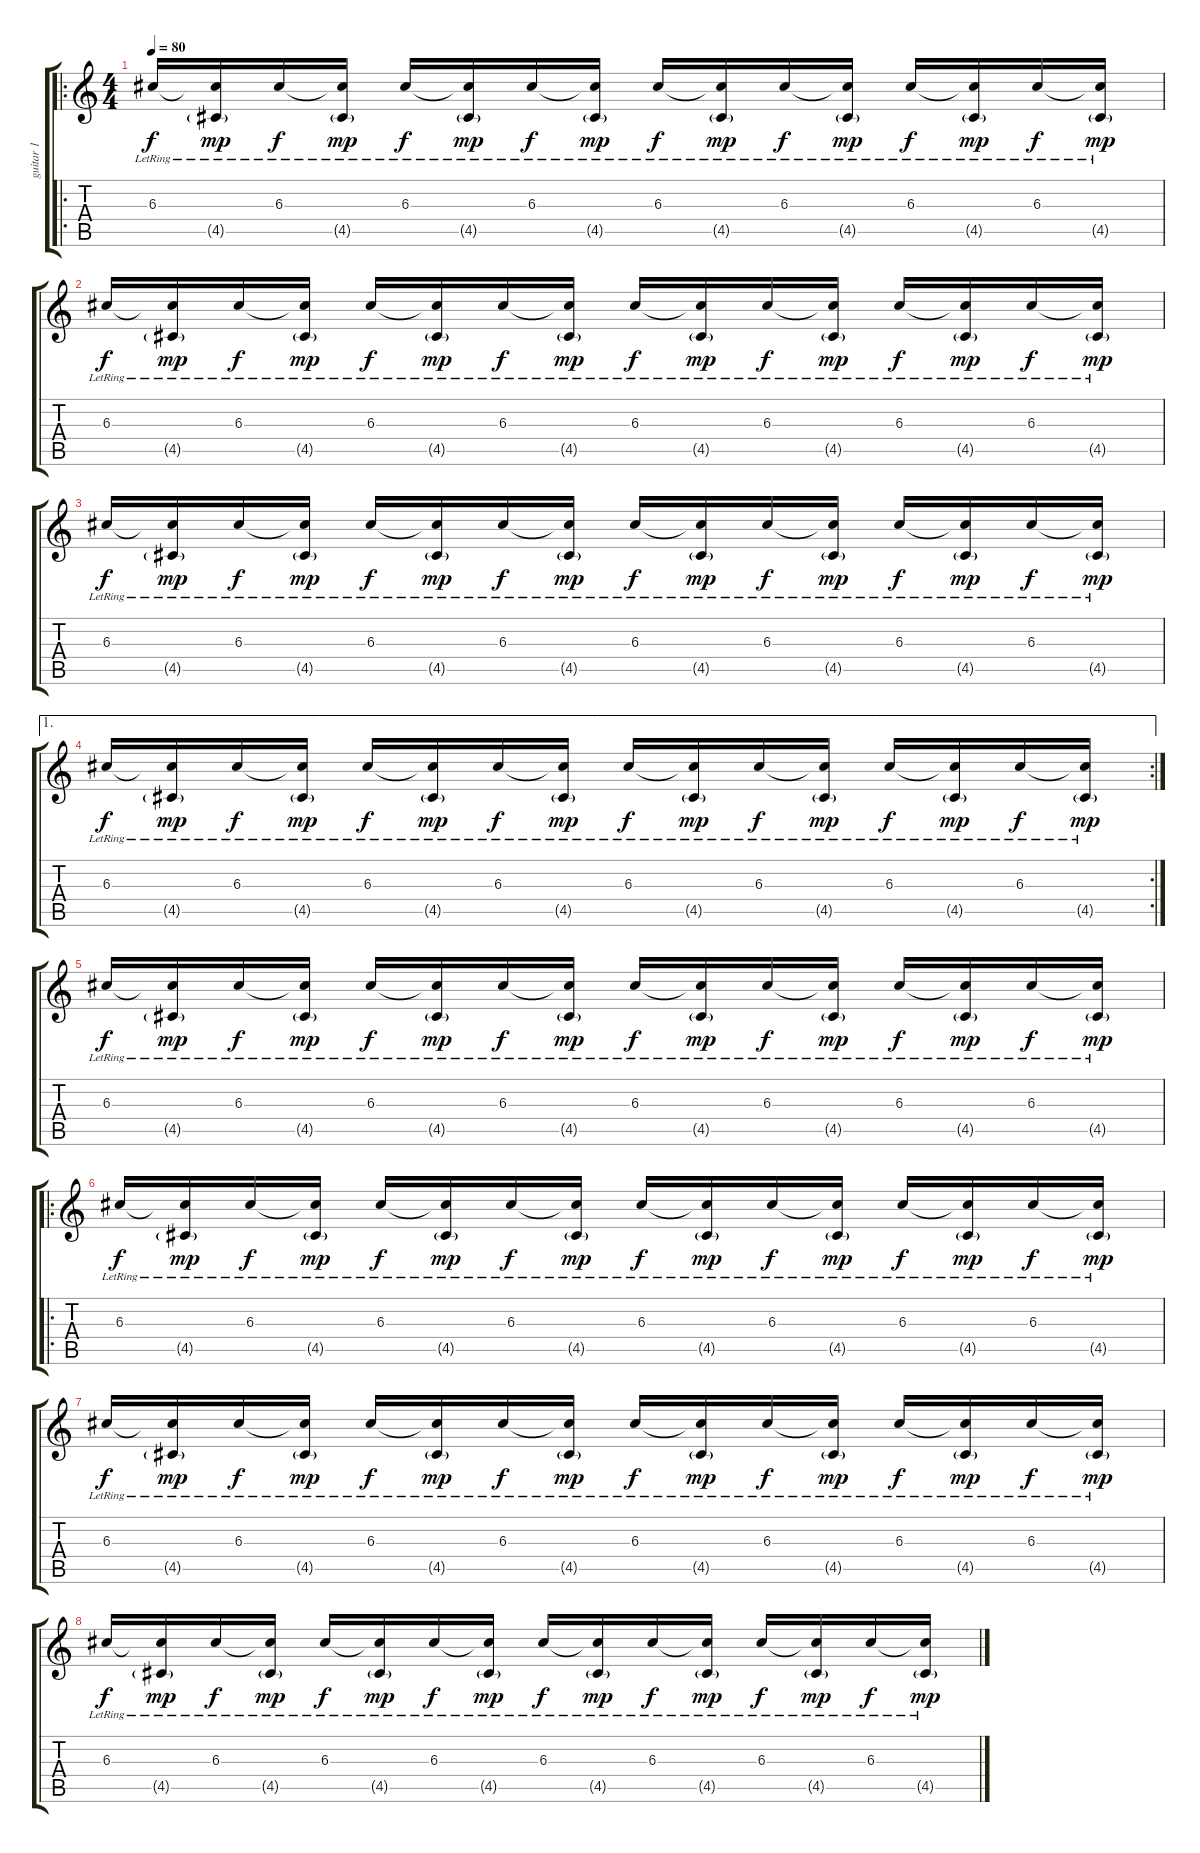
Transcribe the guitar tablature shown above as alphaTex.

\track ("guitar 1" "guitar 1") {instrument electricguitarclean}
\staff {score tabs}
\tuning (E4 B3 G3 D3 A2 E2) {hide}
\ro
\ts (4 4)
\tempo 80
\clef g2
\ks c
6.3{lr}.16{dy f} (6.3{t} 4.5{g lr}).16{dy mp} 6.3{lr}.16{dy f} (6.3{t} 4.5{g lr}).16{dy mp} 6.3{lr}.16{dy f} (6.3{t} 4.5{g lr}).16{dy mp} 6.3{lr}.16{dy f} (6.3{t} 4.5{g lr}).16{dy mp} 6.3{lr}.16{dy f} (6.3{t} 4.5{g lr}).16{dy mp} 6.3{lr}.16{dy f} (6.3{t} 4.5{g lr}).16{dy mp} 6.3{lr}.16{dy f} (6.3{t} 4.5{g lr}).16{dy mp} 6.3{lr}.16{dy f} (6.3{t} 4.5{g lr}).16{dy mp} |
6.3{lr}.16{dy f} (6.3{t} 4.5{g lr}).16{dy mp} 6.3{lr}.16{dy f} (6.3{t} 4.5{g lr}).16{dy mp} 6.3{lr}.16{dy f} (6.3{t} 4.5{g lr}).16{dy mp} 6.3{lr}.16{dy f} (6.3{t} 4.5{g lr}).16{dy mp} 6.3{lr}.16{dy f} (6.3{t} 4.5{g lr}).16{dy mp} 6.3{lr}.16{dy f} (6.3{t} 4.5{g lr}).16{dy mp} 6.3{lr}.16{dy f} (6.3{t} 4.5{g lr}).16{dy mp} 6.3{lr}.16{dy f} (6.3{t} 4.5{g lr}).16{dy mp} |
6.3{lr}.16{dy f} (6.3{t} 4.5{g lr}).16{dy mp} 6.3{lr}.16{dy f} (6.3{t} 4.5{g lr}).16{dy mp} 6.3{lr}.16{dy f} (6.3{t} 4.5{g lr}).16{dy mp} 6.3{lr}.16{dy f} (6.3{t} 4.5{g lr}).16{dy mp} 6.3{lr}.16{dy f} (6.3{t} 4.5{g lr}).16{dy mp} 6.3{lr}.16{dy f} (6.3{t} 4.5{g lr}).16{dy mp} 6.3{lr}.16{dy f} (6.3{t} 4.5{g lr}).16{dy mp} 6.3{lr}.16{dy f} (6.3{t} 4.5{g lr}).16{dy mp} |
\ae 1
\rc 2
6.3{lr}.16{dy f} (6.3{t} 4.5{g lr}).16{dy mp} 6.3{lr}.16{dy f} (6.3{t} 4.5{g lr}).16{dy mp} 6.3{lr}.16{dy f} (6.3{t} 4.5{g lr}).16{dy mp} 6.3{lr}.16{dy f} (6.3{t} 4.5{g lr}).16{dy mp} 6.3{lr}.16{dy f} (6.3{t} 4.5{g lr}).16{dy mp} 6.3{lr}.16{dy f} (6.3{t} 4.5{g lr}).16{dy mp} 6.3{lr}.16{dy f} (6.3{t} 4.5{g lr}).16{dy mp} 6.3{lr}.16{dy f} (6.3{t} 4.5{g lr}).16{dy mp} |
6.3{lr}.16{dy f} (6.3{t} 4.5{g lr}).16{dy mp} 6.3{lr}.16{dy f} (6.3{t} 4.5{g lr}).16{dy mp} 6.3{lr}.16{dy f} (6.3{t} 4.5{g lr}).16{dy mp} 6.3{lr}.16{dy f} (6.3{t} 4.5{g lr}).16{dy mp} 6.3{lr}.16{dy f} (6.3{t} 4.5{g lr}).16{dy mp} 6.3{lr}.16{dy f} (6.3{t} 4.5{g lr}).16{dy mp} 6.3{lr}.16{dy f} (6.3{t} 4.5{g lr}).16{dy mp} 6.3{lr}.16{dy f} (6.3{t} 4.5{g lr}).16{dy mp} |
\ro
6.3{lr}.16{dy f} (6.3{t} 4.5{g lr}).16{dy mp} 6.3{lr}.16{dy f} (6.3{t} 4.5{g lr}).16{dy mp} 6.3{lr}.16{dy f} (6.3{t} 4.5{g lr}).16{dy mp} 6.3{lr}.16{dy f} (6.3{t} 4.5{g lr}).16{dy mp} 6.3{lr}.16{dy f} (6.3{t} 4.5{g lr}).16{dy mp} 6.3{lr}.16{dy f} (6.3{t} 4.5{g lr}).16{dy mp} 6.3{lr}.16{dy f} (6.3{t} 4.5{g lr}).16{dy mp} 6.3{lr}.16{dy f} (6.3{t} 4.5{g lr}).16{dy mp} |
6.3{lr}.16{dy f} (6.3{t} 4.5{g lr}).16{dy mp} 6.3{lr}.16{dy f} (6.3{t} 4.5{g lr}).16{dy mp} 6.3{lr}.16{dy f} (6.3{t} 4.5{g lr}).16{dy mp} 6.3{lr}.16{dy f} (6.3{t} 4.5{g lr}).16{dy mp} 6.3{lr}.16{dy f} (6.3{t} 4.5{g lr}).16{dy mp} 6.3{lr}.16{dy f} (6.3{t} 4.5{g lr}).16{dy mp} 6.3{lr}.16{dy f} (6.3{t} 4.5{g lr}).16{dy mp} 6.3{lr}.16{dy f} (6.3{t} 4.5{g lr}).16{dy mp} |
6.3{lr}.16{dy f} (6.3{t} 4.5{g lr}).16{dy mp} 6.3{lr}.16{dy f} (6.3{t} 4.5{g lr}).16{dy mp} 6.3{lr}.16{dy f} (6.3{t} 4.5{g lr}).16{dy mp} 6.3{lr}.16{dy f} (6.3{t} 4.5{g lr}).16{dy mp} 6.3{lr}.16{dy f} (6.3{t} 4.5{g lr}).16{dy mp} 6.3{lr}.16{dy f} (6.3{t} 4.5{g lr}).16{dy mp} 6.3{lr}.16{dy f} (6.3{t} 4.5{g lr}).16{dy mp} 6.3{lr}.16{dy f} (6.3{t} 4.5{g lr}).16{dy mp}
